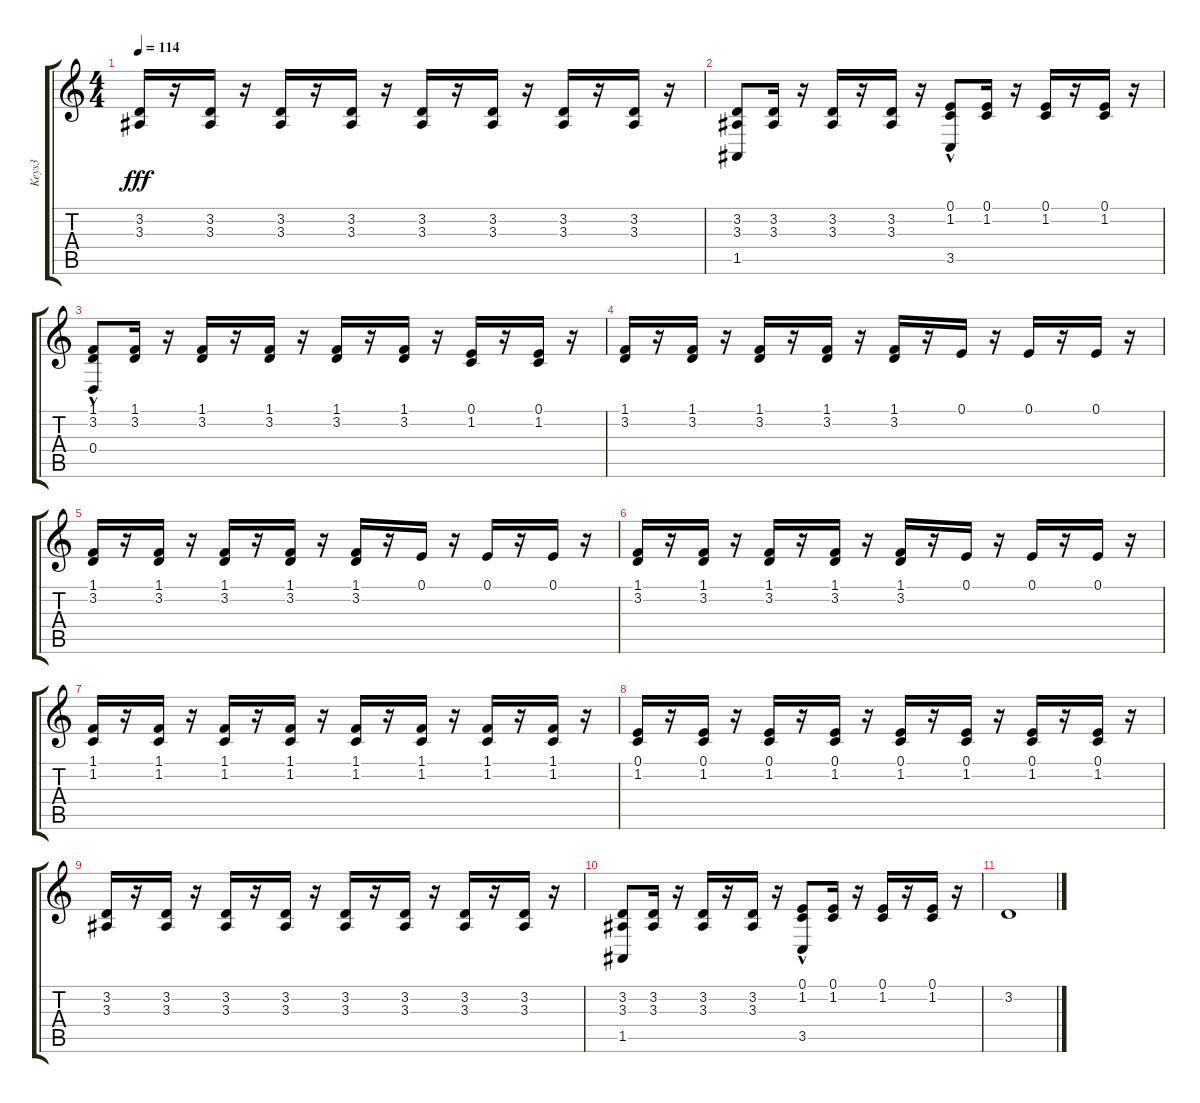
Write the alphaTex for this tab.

\track ("Keys3" "Keys3") {instrument stringensemble1}
\staff {score tabs}
\tuning (E4 B3 G3 D3 A2 E2) {hide}
\ts (4 4)
\tempo 114
\clef g2
\ks c
(3.2 3.3).16{dy fff} r.16 (3.2 3.3).16 r.16 (3.2 3.3).16 r.16 (3.2 3.3).16 r.16 (3.2 3.3).16 r.16 (3.2 3.3).16 r.16 (3.2 3.3).16 r.16 (3.2 3.3).16 r.16 |
(3.2 3.3 1.5).8 (3.2 3.3).16 r.16 (3.2 3.3).16 r.16 (3.2 3.3).16 r.16 (0.1 1.2 3.5{hac}).8 (0.1 1.2).16 r.16 (0.1 1.2).16 r.16 (0.1 1.2).16 r.16 |
(1.1 3.2 0.4{hac}).8 (1.1 3.2).16 r.16 (1.1 3.2).16 r.16 (1.1 3.2).16 r.16 (1.1 3.2).16 r.16 (1.1 3.2).16 r.16 (0.1 1.2).16 r.16 (0.1 1.2).16 r.16 |
(1.1 3.2).16 r.16 (1.1 3.2).16 r.16 (1.1 3.2).16 r.16 (1.1 3.2).16 r.16 (1.1 3.2).16 r.16 0.1.16 r.16 0.1.16 r.16 0.1.16 r.16 |
(1.1 3.2).16 r.16 (1.1 3.2).16 r.16 (1.1 3.2).16 r.16 (1.1 3.2).16 r.16 (1.1 3.2).16 r.16 0.1.16 r.16 0.1.16 r.16 0.1.16 r.16 |
(1.1 3.2).16 r.16 (1.1 3.2).16 r.16 (1.1 3.2).16 r.16 (1.1 3.2).16 r.16 (1.1 3.2).16 r.16 0.1.16 r.16 0.1.16 r.16 0.1.16 r.16 |
(1.1 1.2).16 r.16 (1.1 1.2).16 r.16 (1.1 1.2).16 r.16 (1.1 1.2).16 r.16 (1.1 1.2).16 r.16 (1.1 1.2).16 r.16 (1.1 1.2).16 r.16 (1.1 1.2).16 r.16 |
(0.1 1.2).16 r.16 (0.1 1.2).16 r.16 (0.1 1.2).16 r.16 (0.1 1.2).16 r.16 (0.1 1.2).16 r.16 (0.1 1.2).16 r.16 (0.1 1.2).16 r.16 (0.1 1.2).16 r.16 |
(3.2 3.3).16 r.16 (3.2 3.3).16 r.16 (3.2 3.3).16 r.16 (3.2 3.3).16 r.16 (3.2 3.3).16 r.16 (3.2 3.3).16 r.16 (3.2 3.3).16 r.16 (3.2 3.3).16 r.16 |
(3.2 3.3 1.5).8 (3.2 3.3).16 r.16 (3.2 3.3).16 r.16 (3.2 3.3).16 r.16 (0.1 1.2 3.5{hac}).8 (0.1 1.2).16 r.16 (0.1 1.2).16 r.16 (0.1 1.2).16 r.16 |
3.2.1
